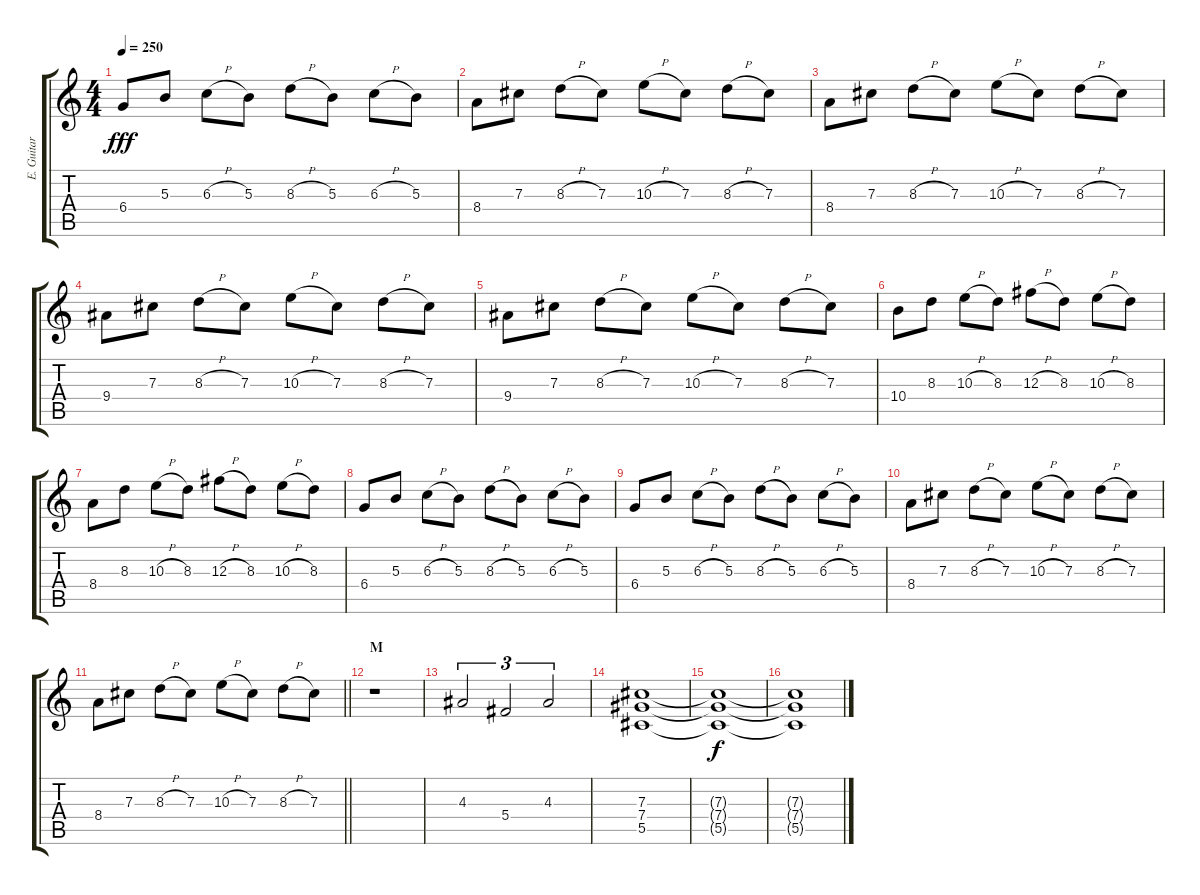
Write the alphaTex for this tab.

\track ("E. Guitar I" "E. Guitar ") {instrument electricguitarclean}
\staff {score tabs}
\tuning (Eb4 Bb3 Gb3 Db3 Ab2 Eb2) {hide}
\ts (4 4)
\tempo 250
\clef g2
\ks c
6.4.8{dy fff} 5.3.8 6.3{h}.8 5.3.8 8.3{h}.8 5.3.8 6.3{h}.8 5.3.8 |
8.4.8 7.3.8 8.3{h}.8 7.3.8 10.3{h}.8 7.3.8 8.3{h}.8 7.3.8 |
8.4.8 7.3.8 8.3{h}.8 7.3.8 10.3{h}.8 7.3.8 8.3{h}.8 7.3.8 |
9.4.8 7.3.8 8.3{h}.8 7.3.8 10.3{h}.8 7.3.8 8.3{h}.8 7.3.8 |
9.4.8 7.3.8 8.3{h}.8 7.3.8 10.3{h}.8 7.3.8 8.3{h}.8 7.3.8 |
10.4.8 8.3.8 10.3{h}.8 8.3.8 12.3{h}.8 8.3.8 10.3{h}.8 8.3.8 |
8.4.8 8.3.8 10.3{h}.8 8.3.8 12.3{h}.8 8.3.8 10.3{h}.8 8.3.8 |
6.4.8 5.3.8 6.3{h}.8 5.3.8 8.3{h}.8 5.3.8 6.3{h}.8 5.3.8 |
6.4.8 5.3.8 6.3{h}.8 5.3.8 8.3{h}.8 5.3.8 6.3{h}.8 5.3.8 |
8.4.8 7.3.8 8.3{h}.8 7.3.8 10.3{h}.8 7.3.8 8.3{h}.8 7.3.8 |
\barLineRight lightlight
8.4.8 7.3.8 8.3{h}.8 7.3.8 10.3{h}.8 7.3.8 8.3{h}.8 7.3.8 |
\section ("" "M")
r.1 |
4.3.2{tu (3 2)} 5.4.2{tu (3 2)} 4.3.2{tu (3 2)} |
(7.3 7.4 5.5).1 |
(7.3{t} 7.4{t} 5.5{t}).1{dy f} |
(7.3{t} 7.4{t} 5.5{t}).1
